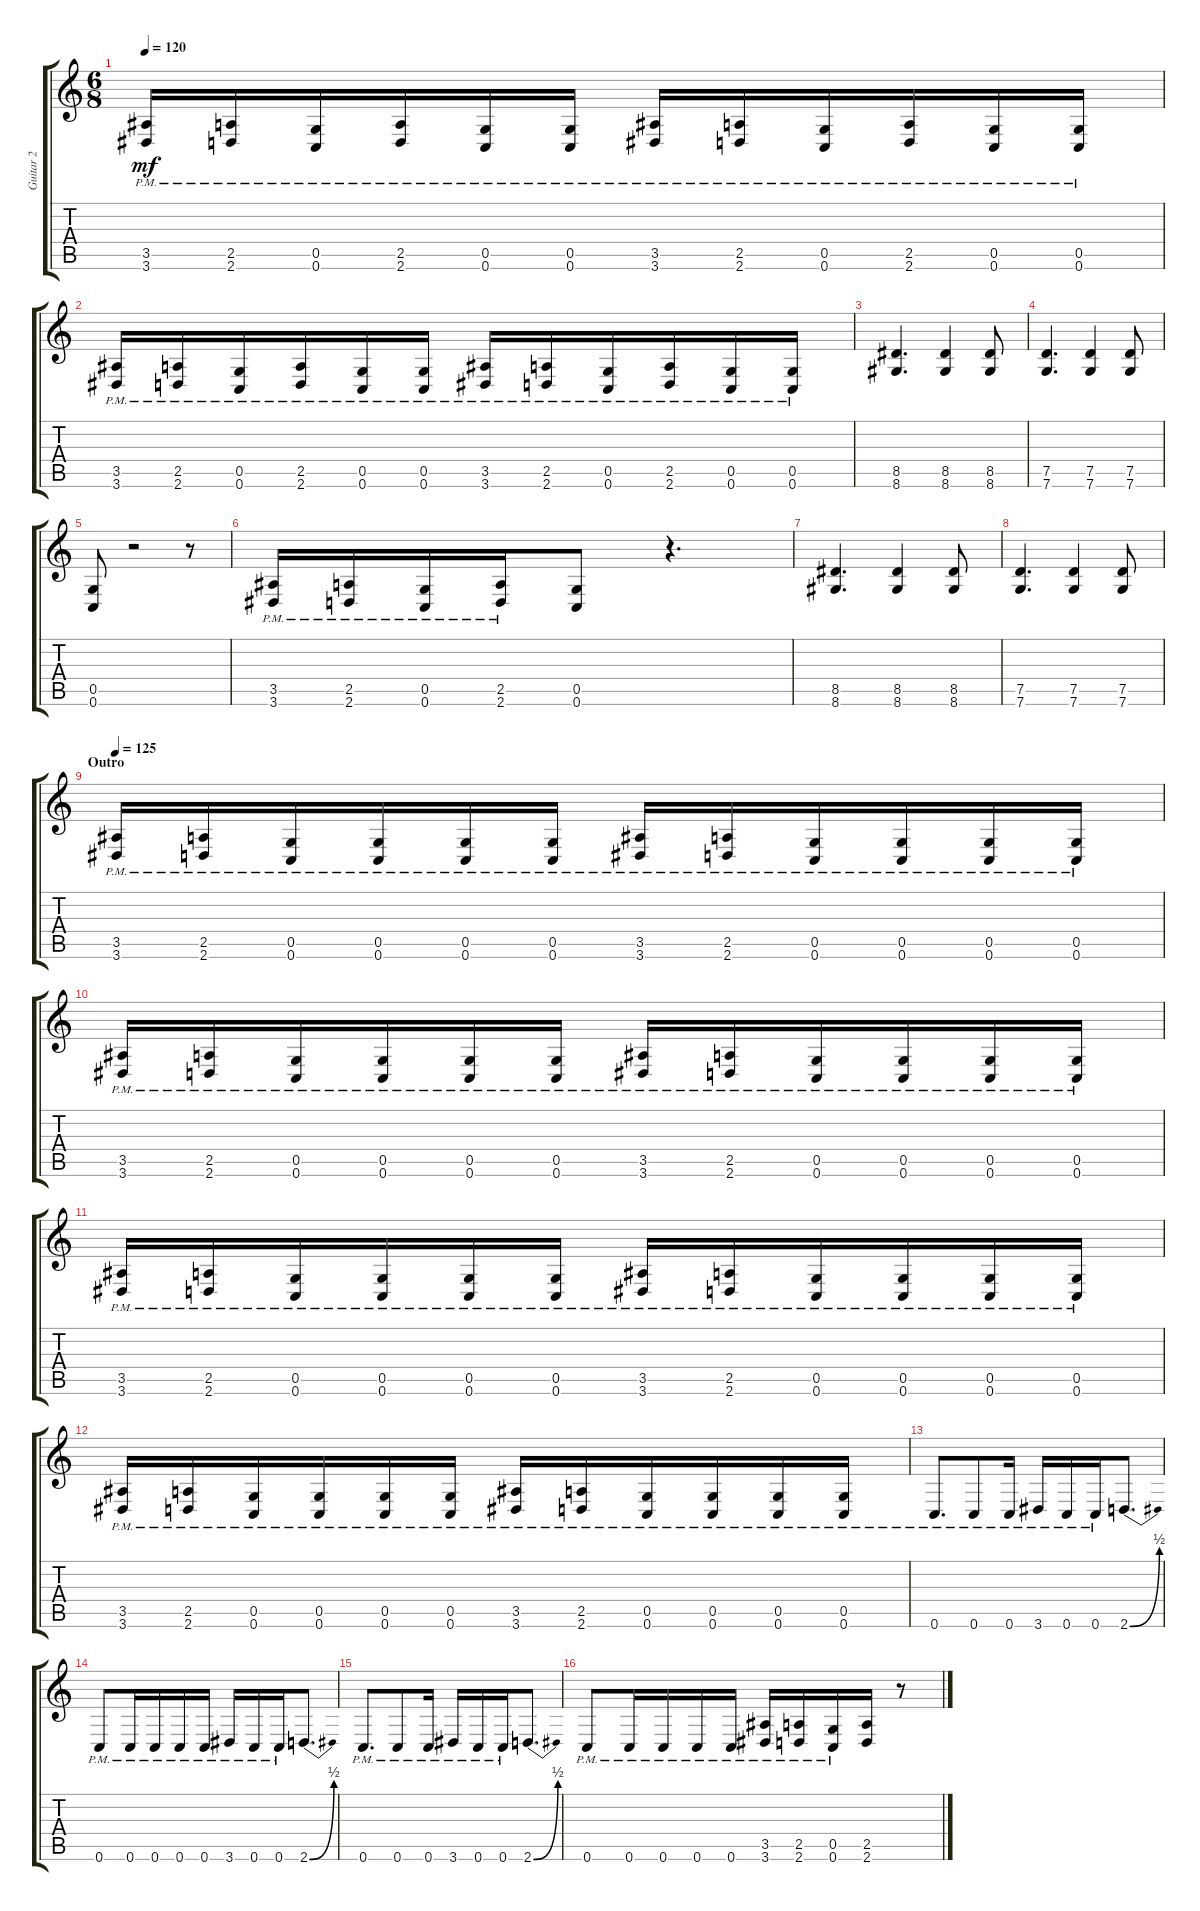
\track ("Guitar 2" "Guitar 2") {instrument distortionguitar}
\staff {score tabs}
\tuning (D4 A3 F3 C3 G2 C2) {hide}
\ts (6 8)
\tempo 120
\clef g2
\ks c
(3.5{pm} 3.6{pm}).16{dy mf} (2.5{pm} 2.6{pm}).16 (0.5{pm} 0.6{pm}).16 (2.5{pm} 2.6{pm}).16 (0.5{pm} 0.6{pm}).16 (0.5{pm} 0.6{pm}).16 (3.5{pm} 3.6{pm}).16 (2.5{pm} 2.6{pm}).16 (0.5{pm} 0.6{pm}).16 (2.5{pm} 2.6{pm}).16 (0.5{pm} 0.6{pm}).16 (0.5{pm} 0.6{pm}).16 |
(3.5{pm} 3.6{pm}).16 (2.5{pm} 2.6{pm}).16 (0.5{pm} 0.6{pm}).16 (2.5{pm} 2.6{pm}).16 (0.5{pm} 0.6{pm}).16 (0.5{pm} 0.6{pm}).16 (3.5{pm} 3.6{pm}).16 (2.5{pm} 2.6{pm}).16 (0.5{pm} 0.6{pm}).16 (2.5{pm} 2.6{pm}).16 (0.5{pm} 0.6{pm}).16 (0.5{pm} 0.6{pm}).16 |
(8.5 8.6).4{d} (8.5 8.6).4 (8.5 8.6).8 |
(7.5 7.6).4{d} (7.5 7.6).4 (7.5 7.6).8 |
(0.5 0.6).8 r.2 r.8 |
(3.5{pm} 3.6{pm}).16 (2.5{pm} 2.6{pm}).16 (0.5{pm} 0.6{pm}).16 (2.5{pm} 2.6{pm}).16 (0.5 0.6).8 r.4{d} |
(8.5 8.6).4{d} (8.5 8.6).4 (8.5 8.6).8 |
(7.5 7.6).4{d} (7.5 7.6).4 (7.5 7.6).8 |
\section ("" "Outro")
\tempo 125
(3.5{pm} 3.6{pm}).16 (2.5{pm} 2.6{pm}).16 (0.5{pm} 0.6{pm}).16 (0.5{pm} 0.6{pm}).16 (0.5{pm} 0.6{pm}).16 (0.5{pm} 0.6{pm}).16 (3.5{pm} 3.6{pm}).16 (2.5{pm} 2.6{pm}).16 (0.5{pm} 0.6{pm}).16 (0.5{pm} 0.6{pm}).16 (0.5{pm} 0.6{pm}).16 (0.5{pm} 0.6{pm}).16 |
(3.5{pm} 3.6{pm}).16 (2.5{pm} 2.6{pm}).16 (0.5{pm} 0.6{pm}).16 (0.5{pm} 0.6{pm}).16 (0.5{pm} 0.6{pm}).16 (0.5{pm} 0.6{pm}).16 (3.5{pm} 3.6{pm}).16 (2.5{pm} 2.6{pm}).16 (0.5{pm} 0.6{pm}).16 (0.5{pm} 0.6{pm}).16 (0.5{pm} 0.6{pm}).16 (0.5{pm} 0.6{pm}).16 |
(3.5{pm} 3.6{pm}).16 (2.5{pm} 2.6{pm}).16 (0.5{pm} 0.6{pm}).16 (0.5{pm} 0.6{pm}).16 (0.5{pm} 0.6{pm}).16 (0.5{pm} 0.6{pm}).16 (3.5{pm} 3.6{pm}).16 (2.5{pm} 2.6{pm}).16 (0.5{pm} 0.6{pm}).16 (0.5{pm} 0.6{pm}).16 (0.5{pm} 0.6{pm}).16 (0.5{pm} 0.6{pm}).16 |
(3.5{pm} 3.6{pm}).16 (2.5{pm} 2.6{pm}).16 (0.5{pm} 0.6{pm}).16 (0.5{pm} 0.6{pm}).16 (0.5{pm} 0.6{pm}).16 (0.5{pm} 0.6{pm}).16 (3.5{pm} 3.6{pm}).16 (2.5{pm} 2.6{pm}).16 (0.5{pm} 0.6{pm}).16 (0.5{pm} 0.6{pm}).16 (0.5{pm} 0.6{pm}).16 (0.5{pm} 0.6{pm}).16 |
0.6{pm}.8{d} 0.6{pm}.8 0.6{pm}.16 3.6{pm}.16 0.6{pm}.16 0.6{pm}.16 2.6{be (bend 0 0 60 2)}.8{d} |
0.6{pm}.8 0.6{pm}.16 0.6{pm}.16 0.6{pm}.16 0.6{pm}.16 3.6{pm}.16 0.6{pm}.16 0.6{pm}.16 2.6{be (bend 0 0 60 2)}.8{d} |
0.6{pm}.8{d} 0.6{pm}.8 0.6{pm}.16 3.6{pm}.16 0.6{pm}.16 0.6{pm}.16 2.6{be (bend 0 0 60 2)}.8{d} |
0.6{pm}.8 0.6{pm}.16 0.6{pm}.16 0.6{pm}.16 0.6{pm}.16 (3.5{pm} 3.6{pm}).16 (2.5{pm} 2.6{pm}).16 (0.5{pm} 0.6{pm}).16 (2.5 2.6).16 r.8
